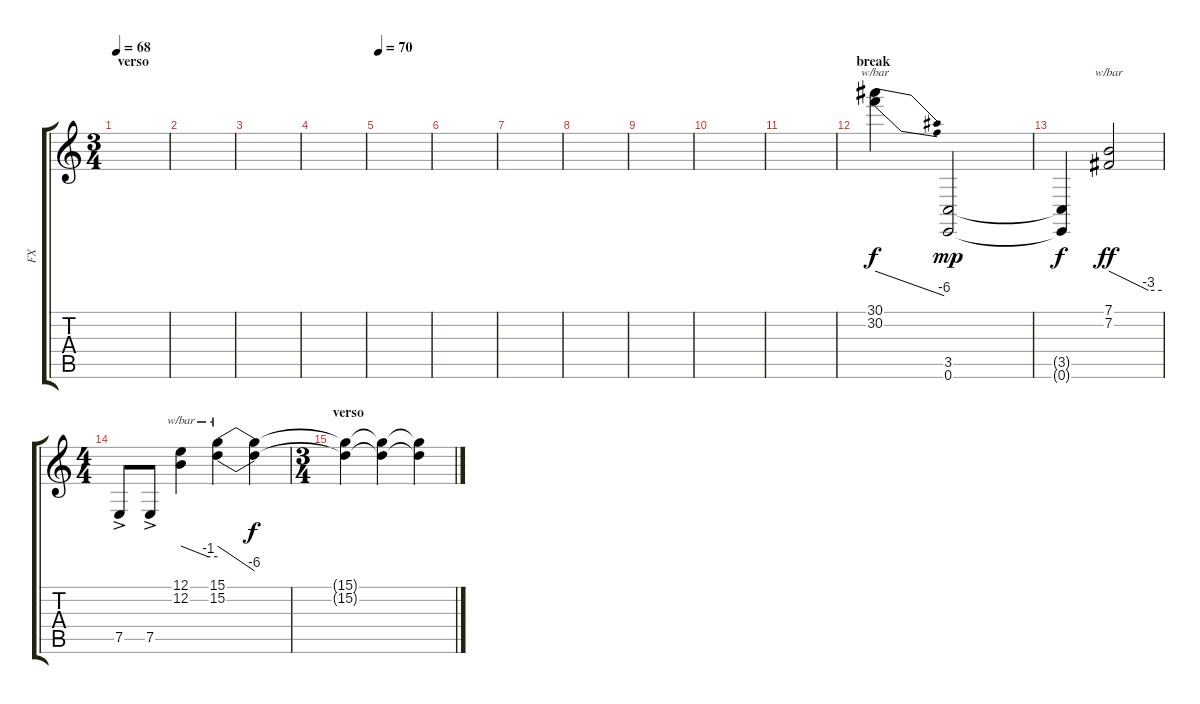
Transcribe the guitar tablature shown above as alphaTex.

\track ("FX" "FX") {instrument seashore}
\staff {score tabs}
\tuning (E4 B3 G3 D3 A2 E2) {hide}
\ts (3 4)
\section ("" "verso")
\tempo 68
\clef g2
\ks c
|
|
|
|
\tempo 70
|
|
|
|
|
|
|
\section ("" "break")
(30.1 30.2).4{tbe (dive default 0 0 60 -24)} (3.5 0.6).2{dy mp} |
(3.5{t} 0.6{t}).4{dy f} (7.1 7.2).2{tbe (custom default 0 0 45 -12 60 -12) dy ff} |
\ts (4 4)
7.5{ac}.8 7.5{ac}.8 (12.1 12.2).4{tbe (custom default 0 0 45 -4 60 -4)} (15.1 15.2).4{tbe (dive default 0 0 60 -24)} (15.1{t} 15.2{t}).4{dy f volume 14} |
\ts (3 4)
\section ("" "verso")
(15.1{t} 15.2{t}).4{volume 12} (15.1{t} 15.2{t}).4{volume 10} (15.1{t} 15.2{t}).4{volume 8}
